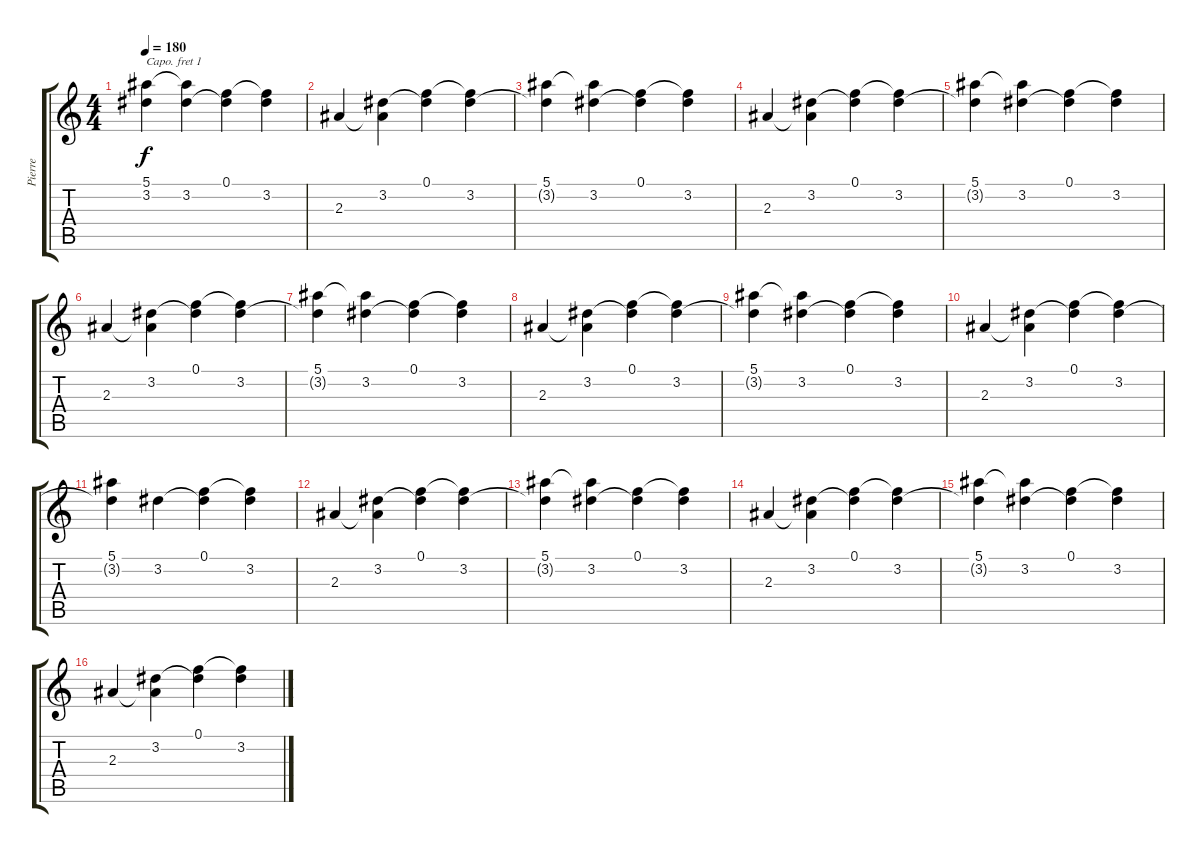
\track ("Pierre" "Pierre") {instrument electricguitarclean}
\staff {score tabs}
\capo 1
\tuning (E4 B3 G3 D3 A2 E2) {hide}
\ts (4 4)
\tempo 180
\clef g2
\ks c
(5.1 3.2{t}).4{dy f} (5.1{t} 3.2).4 (0.1 3.2{t}).4 (0.1{t} 3.2).4 |
2.3.4 (3.2 2.3{t}).4 (0.1 3.2{t}).4 (0.1{t} 3.2).4 |
(5.1 3.2{t}).4 (5.1{t} 3.2).4 (0.1 3.2{t}).4 (0.1{t} 3.2).4 |
2.3.4 (3.2 2.3{t}).4 (0.1 3.2{t}).4 (0.1{t} 3.2).4 |
(5.1 3.2{t}).4 (5.1{t} 3.2).4 (0.1 3.2{t}).4 (0.1{t} 3.2).4 |
2.3.4 (3.2 2.3{t}).4 (0.1 3.2{t}).4 (0.1{t} 3.2).4 |
(5.1 3.2{t}).4 (5.1{t} 3.2).4 (0.1 3.2{t}).4 (0.1{t} 3.2).4 |
2.3.4 (3.2 2.3{t}).4 (0.1 3.2{t}).4 (0.1{t} 3.2).4 |
(5.1 3.2{t}).4 (5.1{t} 3.2).4 (0.1 3.2{t}).4 (0.1{t} 3.2).4 |
2.3.4 (3.2 2.3{t}).4 (0.1 3.2{t}).4 (0.1{t} 3.2).4 |
(5.1 3.2{t}).4 3.2.4 (0.1 3.2{t}).4 (0.1{t} 3.2).4 |
2.3.4 (3.2 2.3{t}).4 (0.1 3.2{t}).4 (0.1{t} 3.2).4 |
(5.1 3.2{t}).4 (5.1{t} 3.2).4 (0.1 3.2{t}).4 (0.1{t} 3.2).4 |
2.3.4 (3.2 2.3{t}).4 (0.1 3.2{t}).4 (0.1{t} 3.2).4 |
(5.1 3.2{t}).4 (5.1{t} 3.2).4 (0.1 3.2{t}).4 (0.1{t} 3.2).4 |
2.3.4 (3.2 2.3{t}).4 (0.1 3.2{t}).4 (0.1{t} 3.2).4
